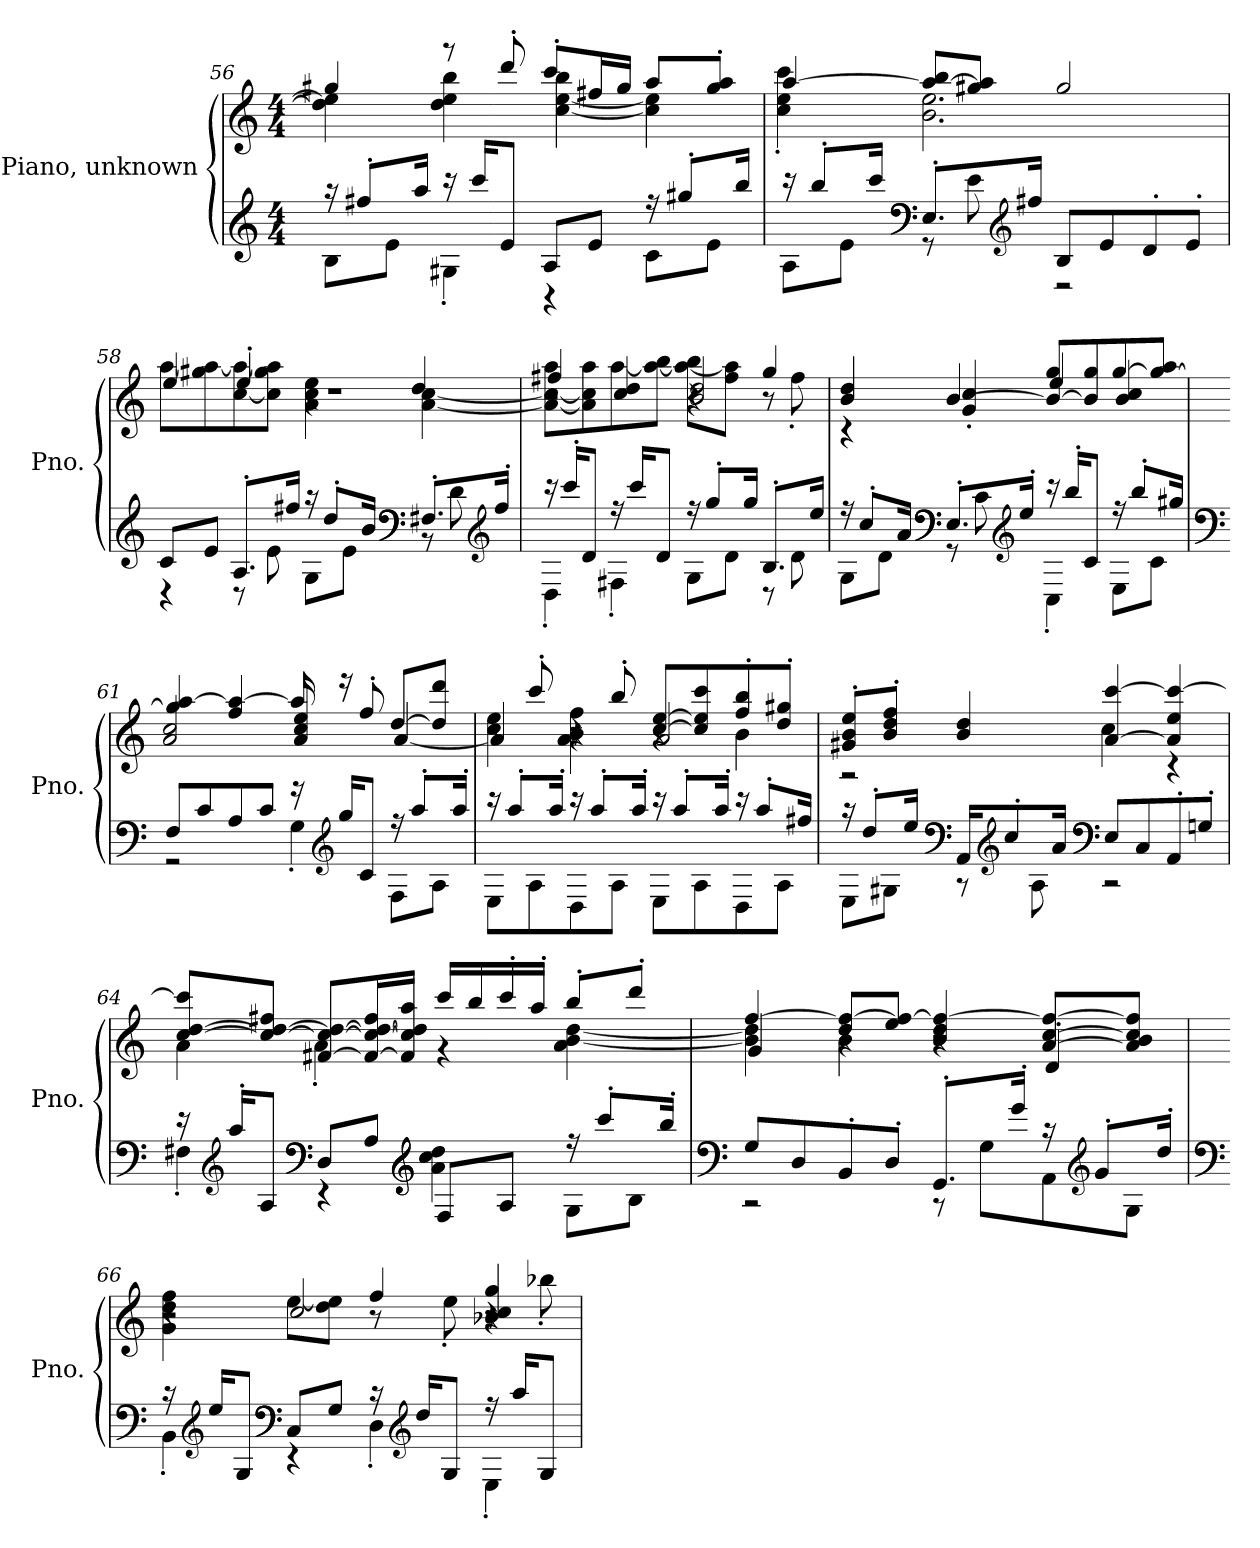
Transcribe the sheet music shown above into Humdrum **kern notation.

**kern	**kern
*part1	*part1
*staff2	*staff1
*I"Piano, unknown	*
*I'Pno.	*
!!LO:LB:g=z
*clefG2	*clefG2
*k[]	*k[]
*M4/4	*M4/4
=56	=56
*^	*^
16r	8B\L	4gg#X/	4dd\] 4ee\]
8ff#X'/L	.	.	.
.	8e\J	.	.
16aa/Jk	.	.	.
16r	4G#X'\	8r	4dd\ 4ee\ 4bb\
16ccc/KL	.	.	.
8e/J	.	8ddd'/	.
8A/L	4r	8ccc'/L	[4cc\ [4ee\ 4bb\
8e/J	.	16ff#X/L	.
.	.	16gg#/JJ	.
16r	8c\L	8aa/L	4cc\] 4ee\]
8gg#X'/L	.	.	.
.	8e\J	8gg#/' 8aa/'J	.
16bb/Jk	.	.	.
=57	=57	=57	=57
16r	8A\L	[4aa/	4cc\' 4ee\' 4ccc\'
8bb'/L	.	.	.
.	8e\J	.	.
16ccc/Jk	.	.	.
*clefF4	*	*	*
8.E'/L	8r	8aa/_ 8bb/L	2.b\ 2.ee\
.	8e\	8gg#X/ 8aa/]J	.
*clefG2	*	*	*
16ff#X/Jk	.	.	.
8B/L	2r	2gg#/	.
8e/	.	.	.
8d'/	.	.	.
8e'/J	.	.	.
!!LO:LB:g=z
=58	=58	=58	=58
*	*	*	*^
8c/L	4r	1r	[8aa\L	4ee/
8e/J	.	.	8gg#X\ 8aa\_	.
8.A'/L	8r	.	[8cc\ 8aa\_	4ee'/
.	8e\	.	8cc\] 8gg#\ 8aa\]J	.
16ff#X/Jk	.	.	.	.
16r	8G\L	.	4a\ 4cc\ 4ee\	4r
8dd'/L	.	.	.	.
.	8e\J	.	.	.
16b/Jk	.	.	.	.
*clefF4	*	*	*	*
8.F#X'/L	8r	.	[4a\ [4cc\	4dd/
.	8d\	.	.	.
*clefG2	*	*	*	*
16ff#'/Jk	.	.	.	.
=59	=59	=59	=59	=59
16r	4D'\	2r	8a\_ 8cc\_ 8aa\L	4ff#X/
16ccc'/KL	.	.	.	.
8d/J	.	.	8a\] 8cc\] 8aa\	.
16r	4F#X'\	.	[8aa\	4cc/ 4dd/
16ccc/KL	.	.	.	.
8d/J	.	.	8aa\_ 8bb\J	.
16r	8G\L	4r	8aa\_ 8bb\L	2b/ 2dd/
8gg'/L	.	.	.	.
.	8d\J	.	8ff#\ 8aa\]J	.
16gg/Jk	.	.	.	.
8.B'/L	8r	4gg/	8r	.
.	8d\	.	8ff#'\	.
16ee/Jk	.	.	.	.
*	*	*	*v	*v
!!LO:LB:g=z
=60	=60	=60	=60
16r	8G\L	4b/ 4dd/	4r
8cc'/L	.	.	.
.	8d\J	.	.
16a/Jk	.	.	.
*clefF4	*	*	*
8.E'/L	8r	[4b/	4g/' 4cc/'
.	8c\	.	.
*clefG2	*	*	*
16ee'/Jk	.	.	.
16r	4C'\	8b/_ 8gg/L	4ee/
16bb'/KL	.	.	.
8c/J	.	8b/] 8gg/	.
16r	8E\L	[8gg/	4b/ 4cc/
8bb'/L	.	.	.
.	8c\J	8gg/_ 8aa/J	.
16gg#X/Jk	.	.	.
=61	=61	=61	=61
*clefF4	*	*	*
8F/L	2r	4gg/] [4aa/	2a/ 2cc/
8c/	.	.	.
8A/	.	4ff/ 4aa/_	.
8c/J	.	.	.
16r	4G'\	16aa/]	4a/ 4cc/ 4ee/
*clefG2	*	*	*
16gg/KL	.	16r	.
8c/J	.	8ff'/	.
16r	8F\L	[8dd/L	[4a/
8aa'/L	.	.	.
.	8A\J	8dd/] 8ddd/J	.
16aa'/Jk	.	.	.
!!LO:PB:g=z
=62	=62	=62	=62
*	*	*	*^
16r	8E\L	8r	4cc\ 4ee\	4a/]
8aa'/L	.	.	.	.
.	8A\	8ccc'/	.	.
16aa'/Jk	.	.	.	.
16r	8D\	8r	4a\ 4b\ 4ff\	4r
8aa'/L	.	.	.	.
.	8A\J	8bb'/	.	.
16aa'/Jk	.	.	.	.
16r	8E\L	[8cc/ [8ee/L	4r	2a/
8aa'/L	.	.	.	.
.	8A\	8cc/] 8ee/] 8ccc/	.	.
16aa'/Jk	.	.	.	.
16r	8D\	8ff/' 8bb/'	4b\	.
8aa'/L	.	.	.	.
.	8A\J	8dd/' 8gg#X/'J	.	.
16ff#X/Jk	.	.	.	.
*	*	*	*v	*v
=63	=63	=63	=63
16r	8E\L	8g#X/' 8b/' 8ee/'L	2r
8dd'/L	.	.	.
.	8G#X\J	8b/' 8dd/' 8ff/'J	.
16ee/Jk	.	.	.
*clefF4	*	*	*
16AA/KL	8r	4b/ 4dd/	.
*clefG2	*	*	*
8cc'/	.	.	.
.	8A\	.	.
16a/Jk	.	.	.
*clefF4	*	*	*
8E/L	2r	[4a/ [4ccc/	4cc\
8C/	.	.	.
8AA'/	.	4a/] 4ee/ 4ccc/_	4r
8Gn'/J	.	.	.
!!LO:LB:g=z	!!
=64	=64	=64	=64
16r	4F#X'\	[8cc/ [8dd/ 8ccc/]L	4a\
*clefG2	*	*	*
16aa'/KL	.	.	.
8A/J	.	8cc/_ 8dd/_ 8ff#X/J	.
*clefF4	*	*	*
8D/L	4r	[8f#X/ 8cc/_ 8dd/_L	4a'\
8A/J	.	16f#/_ 16cc/_ 16dd/_ 16ff#/L	.
.	.	16f#/] 16cc/] 16dd/] 16aa/JJ	.
*clefG2	*	*	*
8F#/L	4a\ 4cc\ 4dd\	16ccc/LL	4r
.	.	16bb/	.
8A/J	.	16ccc'/	.
.	.	16aa'/JJ	.
16r	8G\L	8bb'/L	4a\ [4b\ [4dd\
8ccc'/L	.	.	.
.	8B\J	8ddd'/J	.
16bb'/Jk	.	.	.
*	*	*v	*v
=65	=65	=65
*clefF4	*	*
*	*	*^
*	*	*	*^
8G/L	2r	[4ff/	4b\] 4dd\]	4g/
8D/	.	.	.	.
8BB'/	.	8dd/ 8ff/_L	4b\	4r
8D'/J	.	8ee/ 8ff/_J	.	.
8.GG'/L	8r	4b/ 4dd/ 4ff/_	2r	4r
.	8G\L	.	.	.
16g'/Jk	.	.	.	.
16r	8AA\	[8a/ [8cc/ 8ff/_L	.	4d'/
*clefG2	*	*	*	*
8g'/L	.	.	.	.
.	8G\J	8a/] 8b/ 8cc/] 8ff/]J	.	.
16dd'/Jk	.	.	.	.
!!LO:LB:g=z	!!	!!
=66	=66	=66	=66	=66
*clefF4	*	*	*	*
16r	4BB'\	2r	4g\ 4dd\ 4ff\	4r
*clefG2	*	*	*	*
16ee/KL	.	.	.	.
8G/J	.	.	.	.
*clefF4	*	*	*	*
8C/L	4r	.	[8ee\L	2cc/
8G/J	.	.	8dd\ 8ee\]J	.
16r	4D'\	4ff/	8r	.
*clefG2	*	*	*	*
16dd/KL	.	.	.	.
8G/J	.	.	8ee'\	.
16r	4E'\	4r	8r	4b-X/ 4cc/ 4gg/
16aa/KL	.	.	.	.
8G/J	.	.	8bb-X'\	.
*v	*v	*	*	*
*	*v	*v	*v
=	=
*-	*-
